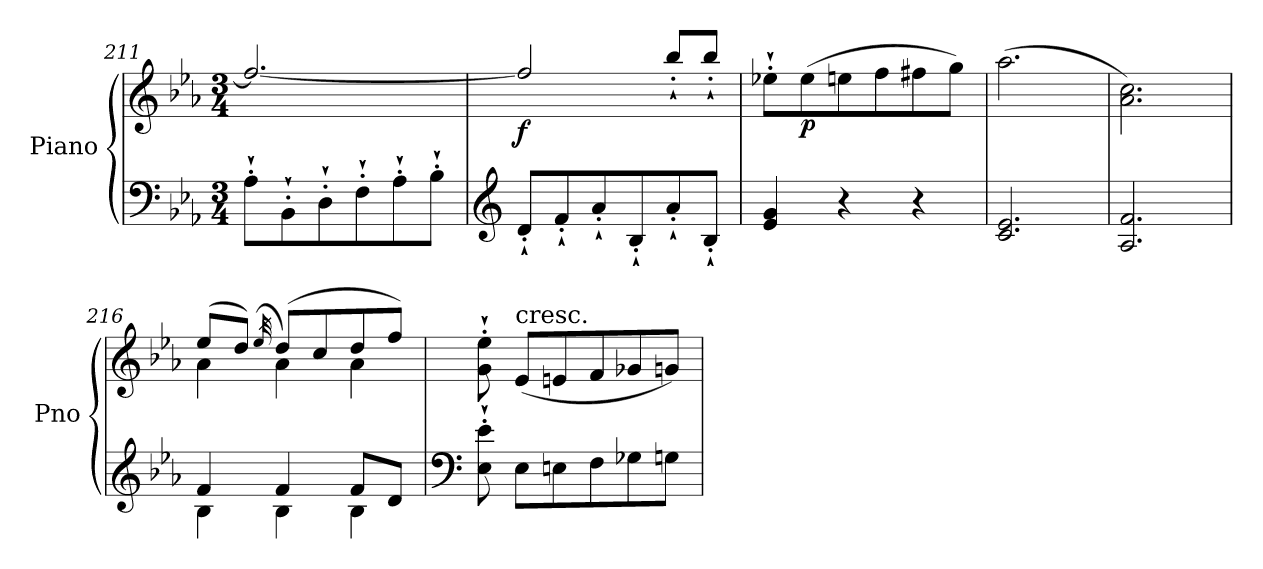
**kern	**kern	**dynam
*part1	*part1	*part1
*staff2	*staff1	*staff1/2
*I"Piano	*	*
*I'Pno	*	*
*clefF4	*clefG2	*
*k[b-e-a-]	*k[b-e-a-]	*
*E-:	*E-:	*
*M3/4	*M3/4	*
=211	=211	=211
8A-'`\L	2.ff/_	.
8BB-'`\	.	.
8D'`\	.	.
8F'`\	.	.
8A-'`\	.	.
8B-'`\J	.	.
=212	=212	=212
*clefG2	*	*
!	!	!LO:DY:b
8d'`/L	2ff/]	f
8f'`/	.	.
8a-'`/	.	.
8B-'`/	.	.
8a-'`/	8bb-'`/L	.
8B-'`/J	8bb-'`/J	.
=213	=213	=213
4e-/ 4g/	8ee-X'`\L	.
!	!	!LO:DY:b
.	(>8ee-\	p
4r	8een\	.
.	8ff\	.
4r	8ff#X\	.
.	8gg\J)	.
=214	=214	=214
2.c/ 2.e-/	(>2.aa-\	.
=215	=215	=215
2.A-/ 2.f/	2.a-\ 2.cc\)	.
=216	=216	=216
*^	*^	*
4f/	4B-\	(>8ee-/L	4a-\	.
.	.	8dd/J)	.	.
.	.	(<32qee-/	.	.
4f/	4B-\	(>8dd/L)	4a-\	.
.	.	8cc/	.	.
8f/L	4B-\	8dd/	4a-\	.
8d/J	.	8ff/J)	.	.
*v	*v	*	*	*
*	*v	*v	*
!!LO:LB:g=z
=217	=217	=217
*clefF4	*	*
8E-\'` 8e-\'`	8g\'` 8ee-\'`	.
!	!LO:TX:a:t=cresc.	!
8E-\L	(<8e-/L	.
8En\	8en/	.
8F\	8f/	.
8G-X\	8g-X/	.
8Gn\J	8gn/J)	.
=	=	=
*-	*-	*-
